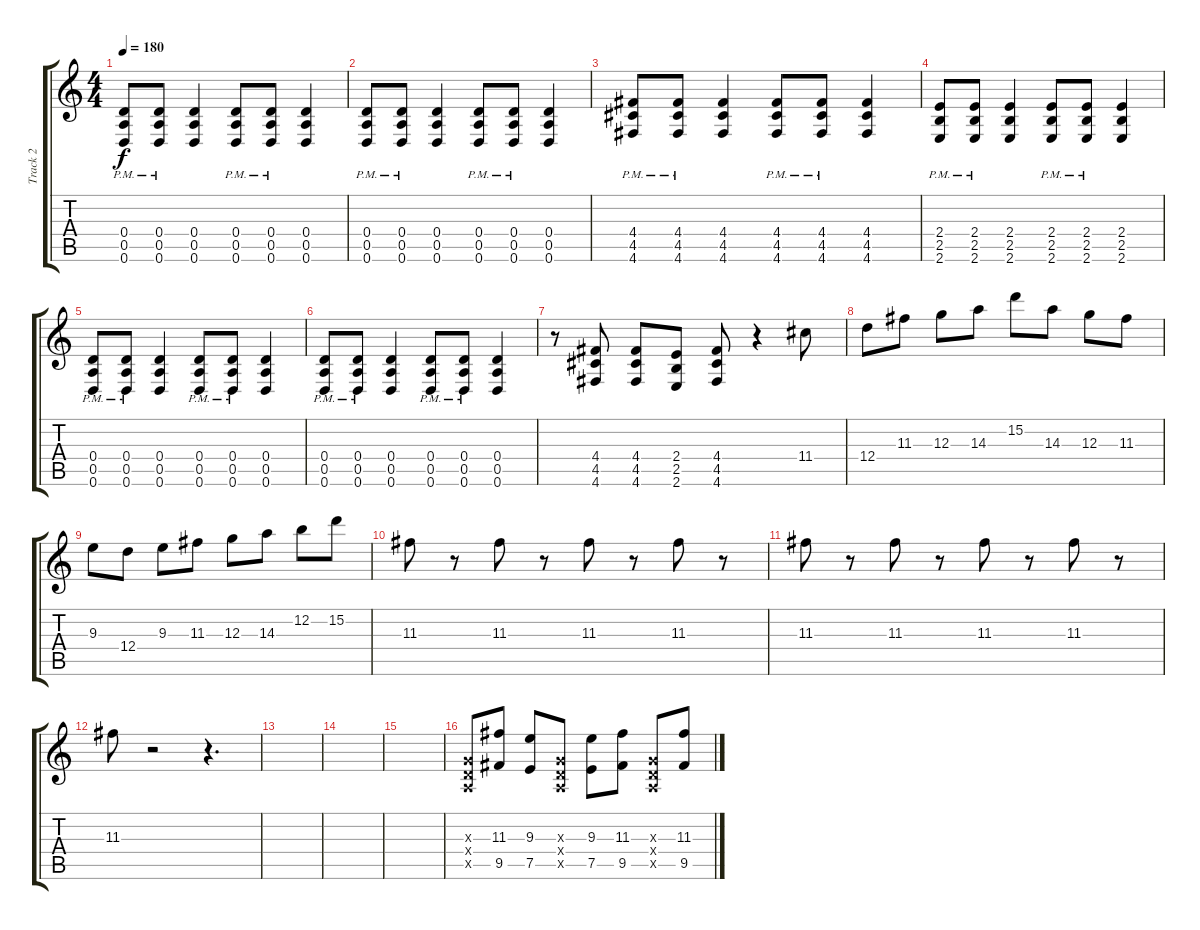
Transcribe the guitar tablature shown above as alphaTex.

\track ("Track 2" "Track 2") {instrument acousticguitarsteel}
\staff {score tabs}
\tuning (E4 B3 G3 D3 A2 D2) {hide}
\ts (4 4)
\tempo 180
\clef g2
\ks c
(0.4 0.5 0.6{pm}).8{dy f} (0.4 0.5 0.6{pm}).8 (0.4 0.5 0.6).4 (0.4 0.5 0.6{pm}).8 (0.4 0.5 0.6{pm}).8 (0.4 0.5 0.6).4 |
(0.4 0.5 0.6{pm}).8 (0.4 0.5 0.6{pm}).8 (0.4 0.5 0.6).4 (0.4 0.5 0.6{pm}).8 (0.4 0.5 0.6{pm}).8 (0.4 0.5 0.6).4 |
(4.4 4.5 4.6{pm}).8 (4.4 4.5 4.6{pm}).8 (4.4 4.5 4.6).4 (4.4 4.5 4.6{pm}).8 (4.4 4.5 4.6{pm}).8 (4.4 4.5 4.6).4 |
(2.4 2.5 2.6{pm}).8 (2.4 2.5 2.6{pm}).8 (2.4 2.5 2.6).4 (2.4 2.5 2.6{pm}).8 (2.4 2.5 2.6{pm}).8 (2.4 2.5 2.6).4 |
(0.4 0.5 0.6{pm}).8 (0.4 0.5 0.6{pm}).8 (0.4 0.5 0.6).4 (0.4 0.5 0.6{pm}).8 (0.4 0.5 0.6{pm}).8 (0.4 0.5 0.6).4 |
(0.4 0.5 0.6{pm}).8 (0.4 0.5 0.6{pm}).8 (0.4 0.5 0.6).4 (0.4 0.5 0.6{pm}).8 (0.4 0.5 0.6{pm}).8 (0.4 0.5 0.6).4 |
r.8 (4.4 4.5 4.6).8 (4.4 4.5 4.6).8 (2.4 2.5 2.6).8 (4.4 4.5 4.6).8 r.4 11.4.8 |
12.4.8 11.3.8 12.3.8 14.3.8 15.2.8 14.3.8 12.3.8 11.3.8 |
9.3.8 12.4.8 9.3.8 11.3.8 12.3.8 14.3.8 12.2.8 15.2.8 |
11.3.8 r.8 11.3.8 r.8 11.3.8 r.8 11.3.8 r.8 |
11.3.8 r.8 11.3.8 r.8 11.3.8 r.8 11.3.8 r.8 |
11.3.8 r.2 r.4{d} |
|
|
|
(0.3{x} 0.4{x} 0.5{x}).8 (11.3 9.5).8 (9.3 7.5).8 (0.3{x} 0.4{x} 0.5{x}).8 (9.3 7.5).8 (11.3 9.5).8 (0.3{x} 0.4{x} 0.5{x}).8 (11.3 9.5).8
